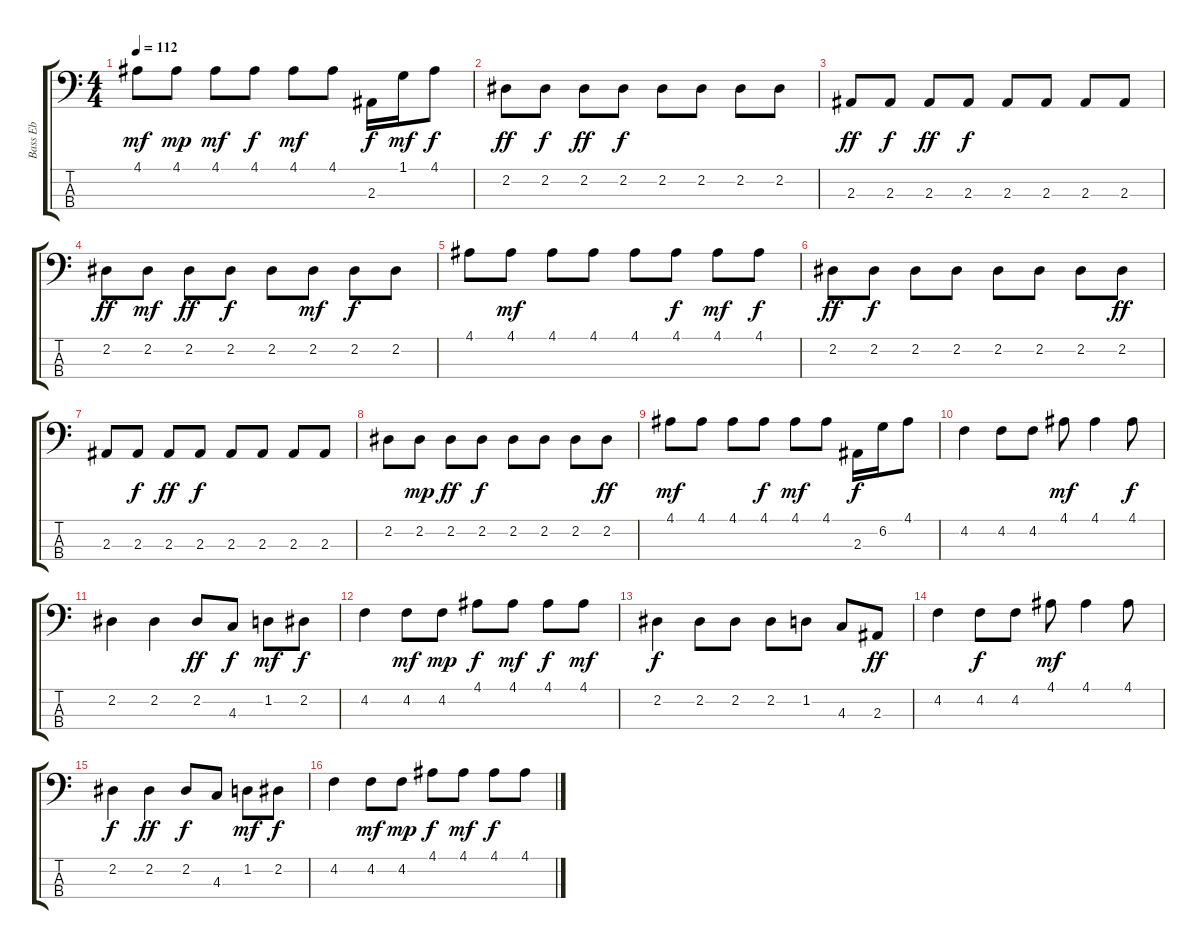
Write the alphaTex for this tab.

\track ("Bass Eb" "Bass Eb") {instrument fretlessbass}
\staff {score tabs}
\tuning (Gb2 Db2 Ab1 Eb1) {hide}
\ts (4 4)
\tempo 112
\clef f4
\ks c
4.1.8{dy mf} 4.1.8{dy mp} 4.1.8{dy mf} 4.1.8{dy f} 4.1.8{dy mf} 4.1.8 2.3.16{dy f} 1.1.16{dy mf} 4.1.8{dy f} |
2.2.8{dy ff} 2.2.8{dy f} 2.2.8{dy ff} 2.2.8{dy f} 2.2.8 2.2.8 2.2.8 2.2.8 |
2.3.8{dy ff} 2.3.8{dy f} 2.3.8{dy ff} 2.3.8{dy f} 2.3.8 2.3.8 2.3.8 2.3.8 |
2.2.8{dy ff} 2.2.8{dy mf} 2.2.8{dy ff} 2.2.8{dy f} 2.2.8 2.2.8{dy mf} 2.2.8{dy f} 2.2.8 |
4.1.8 4.1.8{dy mf} 4.1.8 4.1.8 4.1.8 4.1.8{dy f} 4.1.8{dy mf} 4.1.8{dy f} |
2.2.8{dy ff} 2.2.8{dy f} 2.2.8 2.2.8 2.2.8 2.2.8 2.2.8 2.2.8{dy ff} |
2.3.8 2.3.8{dy f} 2.3.8{dy ff} 2.3.8{dy f} 2.3.8 2.3.8 2.3.8 2.3.8 |
2.2.8 2.2.8{dy mp} 2.2.8{dy ff} 2.2.8{dy f} 2.2.8 2.2.8 2.2.8 2.2.8{dy ff} |
4.1.8{dy mf} 4.1.8 4.1.8 4.1.8{dy f} 4.1.8{dy mf} 4.1.8 2.3.16{dy f} 6.2.16 4.1.8 |
4.2.4 4.2.8 4.2.8 4.1.8{dy mf} 4.1.4 4.1.8{dy f} |
2.2.4 2.2.4 2.2.8{dy ff} 4.3.8{dy f} 1.2.8{dy mf} 2.2.8{dy f} |
4.2.4 4.2.8{dy mf} 4.2.8{dy mp} 4.1.8{dy f} 4.1.8{dy mf} 4.1.8{dy f} 4.1.8{dy mf} |
2.2.4{dy f} 2.2.8 2.2.8 2.2.8 1.2.8 4.3.8 2.3.8{dy ff} |
4.2.4 4.2.8{dy f} 4.2.8 4.1.8{dy mf} 4.1.4 4.1.8 |
2.2.4{dy f} 2.2.4{dy ff} 2.2.8{dy f} 4.3.8 1.2.8{dy mf} 2.2.8{dy f} |
4.2.4 4.2.8{dy mf} 4.2.8{dy mp} 4.1.8{dy f} 4.1.8{dy mf} 4.1.8{dy f} 4.1.8
